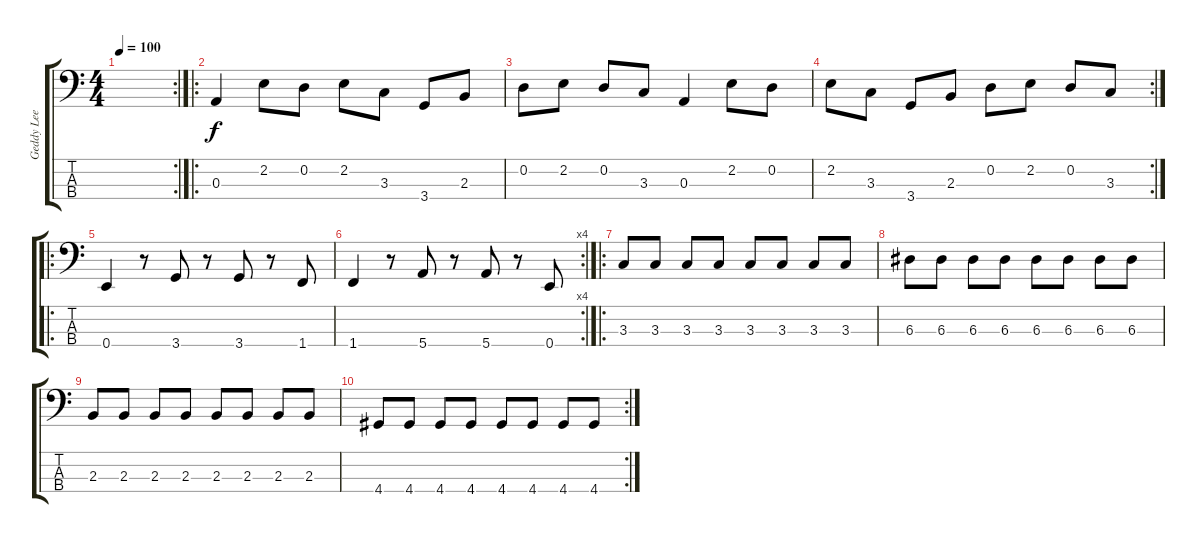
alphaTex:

\track ("Geddy Lee - Bass" "Geddy Lee ") {instrument electricbassfinger}
\staff {score tabs}
\tuning (G2 D2 A1 E1) {hide}
\rc 2
\ts (4 4)
\tempo 100
\clef f4
\ks c
|
\ro
0.3.4 2.2.8 0.2.8 2.2.8 3.3.8 3.4.8 2.3.8 |
0.2.8 2.2.8 0.2.8 3.3.8 0.3.4 2.2.8 0.2.8 |
\rc 2
2.2.8 3.3.8 3.4.8 2.3.8 0.2.8 2.2.8 0.2.8 3.3.8 |
\ro
0.4.4 r.8 3.4.8 r.8 3.4.8 r.8 1.4.8 |
\rc 4
1.4.4 r.8 5.4.8 r.8 5.4.8 r.8 0.4.8 |
\ro
3.3.8 3.3.8 3.3.8 3.3.8 3.3.8 3.3.8 3.3.8 3.3.8 |
6.3.8 6.3.8 6.3.8 6.3.8 6.3.8 6.3.8 6.3.8 6.3.8 |
2.3.8 2.3.8 2.3.8 2.3.8 2.3.8 2.3.8 2.3.8 2.3.8 |
\rc 2
4.4.8 4.4.8 4.4.8 4.4.8 4.4.8 4.4.8 4.4.8 4.4.8
